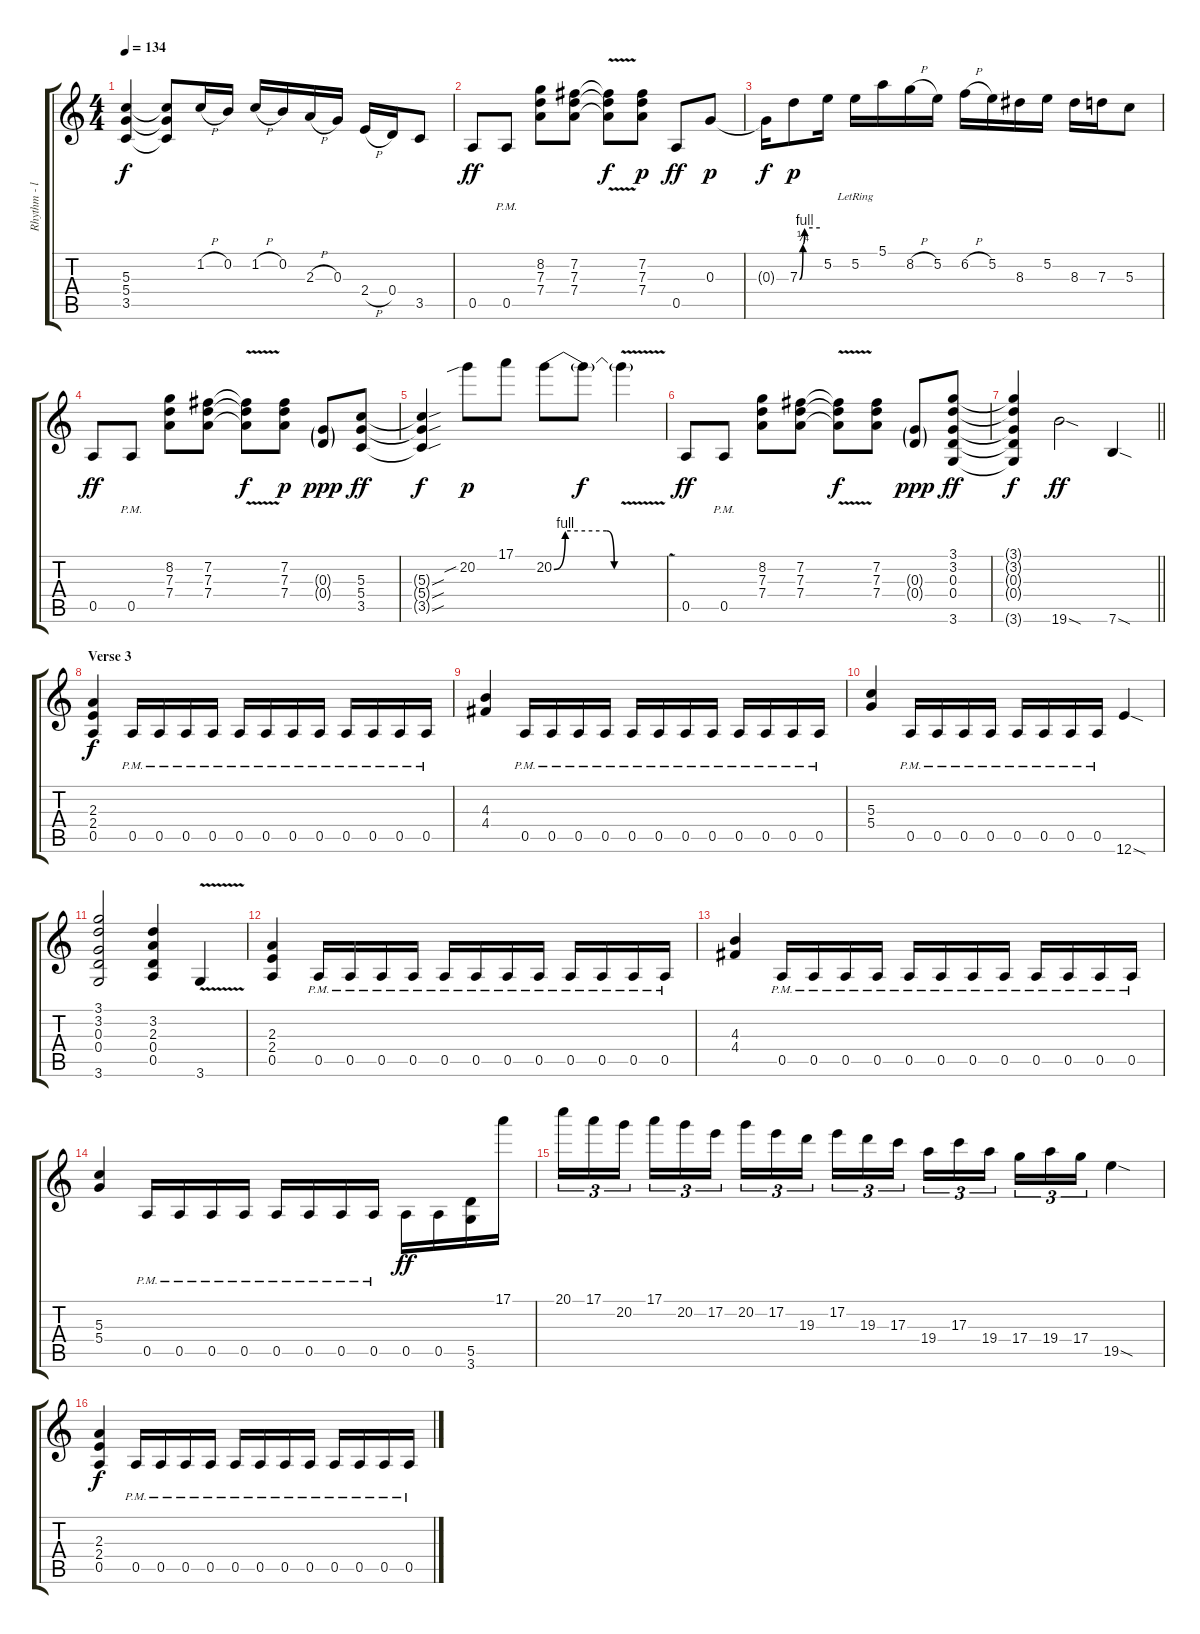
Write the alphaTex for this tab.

\track ("Rhythm - left" "Rhythm - l") {instrument distortionguitar}
\staff {score tabs}
\tuning (E4 B3 G3 D3 A2 E2) {hide}
\ts (4 4)
\tempo 134
\clef g2
\ks aminor
(5.3{t} 5.4{t} 3.5{t}).4{dy f} (5.3{t} 5.4{t} 3.5{t}).8 1.2{h}.16 0.2.16 1.2{h}.16 0.2.16 2.3{h}.16 0.3.16 2.4{h}.16 0.4.16 3.5.8 |
0.5.8{dy ff} 0.5{pm}.8 (8.2 7.3 7.4).8 (7.2 7.3 7.4).8 (7.2{v t} 7.3{v t} 7.4{v t}).8{dy f} (7.2 7.3 7.4).8{dy p} 0.5.8{dy ff} 0.3.8{dy p} |
0.3{t}.16{dy f} 7.3{be (custom 0 0 10 1 15 4 60 4)}.8{dy p} 5.2.16 5.2{lr}.16 5.1.16 8.2{h}.16 5.2.16 6.2{h}.16 5.2.16 8.3.16 5.2.16 8.3.16 7.3.16 5.3.8 |
0.5.8{dy ff} 0.5{pm}.8 (8.2 7.3 7.4).8 (7.2 7.3 7.4).8 (7.2{v t} 7.3{v t} 7.4{v t}).8{dy f} (7.2 7.3 7.4).8{dy p} (0.3{g} 0.4{g}).8{dy ppp} (5.3 5.4 3.5).8{dy ff} |
(5.3{sou t} 5.4{sou t} 3.5{sou t}).4{dy f} 20.2{sib}.8{dy p} 17.1.8 20.2{be (custom 0 0 6 4 28 4 32 0 60 0)}.8 20.2{t}.8{dy f} 20.2{v t}.4 |
0.5.8{dy ff} 0.5{pm}.8 (8.2 7.3 7.4).8 (7.2 7.3 7.4).8 (7.2{v t} 7.3{v t} 7.4{v t}).8{dy f} (7.2 7.3 7.4).8 (0.3{g} 0.4{g}).8{dy ppp} (3.1 3.2 0.3 0.4 3.6).8{dy ff} |
\barLineRight lightlight
(3.1{t} 3.2{t} 0.3{t} 0.4{t} 3.6{t}).4{dy f} 19.6{sod}.2{dy ff} 7.6{sod}.4 |
\section ("" "Verse 3")
(2.3 2.4 0.5).4{dy f} 0.5{pm}.16 0.5{pm}.16 0.5{pm}.16 0.5{pm}.16 0.5{pm}.16 0.5{pm}.16 0.5{pm}.16 0.5{pm}.16 0.5{pm}.16 0.5{pm}.16 0.5{pm}.16 0.5{pm}.16 |
(4.3 4.4).4 0.5{pm}.16 0.5{pm}.16 0.5{pm}.16 0.5{pm}.16 0.5{pm}.16 0.5{pm}.16 0.5{pm}.16 0.5{pm}.16 0.5{pm}.16 0.5{pm}.16 0.5{pm}.16 0.5{pm}.16 |
(5.3 5.4).4 0.5{pm}.16 0.5{pm}.16 0.5{pm}.16 0.5{pm}.16 0.5{pm}.16 0.5{pm}.16 0.5{pm}.16 0.5{pm}.16 12.6{sod}.4 |
(3.1 3.2 0.3 0.4 3.6).2 (3.2 2.3 0.4 0.5).4 3.6{v}.4 |
(2.3 2.4 0.5).4 0.5{pm}.16 0.5{pm}.16 0.5{pm}.16 0.5{pm}.16 0.5{pm}.16 0.5{pm}.16 0.5{pm}.16 0.5{pm}.16 0.5{pm}.16 0.5{pm}.16 0.5{pm}.16 0.5{pm}.16 |
(4.3 4.4).4 0.5{pm}.16 0.5{pm}.16 0.5{pm}.16 0.5{pm}.16 0.5{pm}.16 0.5{pm}.16 0.5{pm}.16 0.5{pm}.16 0.5{pm}.16 0.5{pm}.16 0.5{pm}.16 0.5{pm}.16 |
(5.3 5.4).4 0.5{pm}.16 0.5{pm}.16 0.5{pm}.16 0.5{pm}.16 0.5{pm}.16 0.5{pm}.16 0.5{pm}.16 0.5{pm}.16 0.5.16{dy ff} 0.5.16 (5.5 3.6).16 17.1.16{volume 7 instrument distortionguitar} |
20.1.16{tu (3 2)} 17.1.16{tu (3 2)} 20.2.16{tu (3 2) beam splitsecondary} 17.1.16{tu (3 2)} 20.2.16{tu (3 2)} 17.2.16{tu (3 2)} 20.2.16{tu (3 2)} 17.2.16{tu (3 2)} 19.3.16{tu (3 2) beam splitsecondary} 17.2.16{tu (3 2)} 19.3.16{tu (3 2)} 17.3.16{tu (3 2)} 19.4.16{tu (3 2)} 17.3.16{tu (3 2)} 19.4.16{tu (3 2) beam splitsecondary} 17.4.16{tu (3 2)} 19.4.16{tu (3 2)} 17.4.16{tu (3 2)} 19.5{sod}.4 |
(2.3 2.4 0.5).4{dy f volume 9 instrument distortionguitar} 0.5{pm}.16 0.5{pm}.16 0.5{pm}.16 0.5{pm}.16 0.5{pm}.16 0.5{pm}.16 0.5{pm}.16 0.5{pm}.16 0.5{pm}.16 0.5{pm}.16 0.5{pm}.16 0.5{pm}.16
